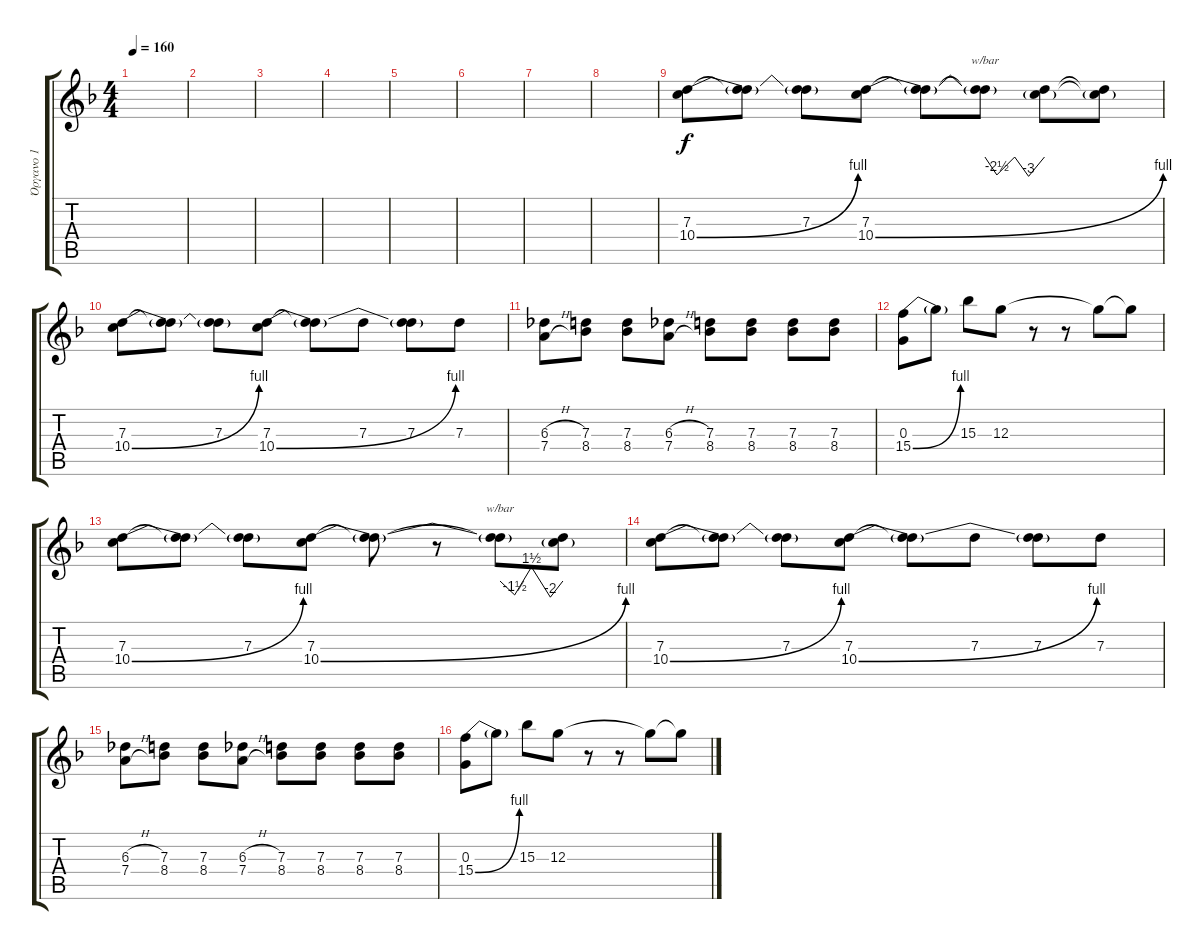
\track ("Όργανο 1" "Όργανο 1") {instrument distortionguitar}
\staff {score tabs}
\tuning (E4 B3 G3 D3 A2 E2) {hide}
\ts (4 4)
\tempo 160
\clef g2
\ks dminor
|
|
|
|
|
|
|
|
(7.3 10.4{be (bend 0 0 60 4)}).8 (7.3{t} 10.4{t}).8 (7.3 10.4{t}).8 (7.3 10.4{be (bend 0 0 60 4)}).8 (7.3{t} 10.4{t}).8 (7.3{t} 10.4{t}).8{tbe (custom default 0 0 12 -10 30 0 44 -12 60 0)} (7.3{t} 10.4{t}).8 (7.3{t} 10.4{t}).8 |
(7.3 10.4{be (bend 0 0 60 4)}).8 (7.3{t} 10.4{t}).8 (7.3 10.4{t}).8 (7.3 10.4{be (bend 0 0 60 4)}).8 (7.3{t} 10.4{t}).8 7.3.8 (7.3 10.4{t}).8 7.3.8 |
(6.3{h} 7.4{h}).8 (7.3 8.4).8 (7.3 8.4).8 (6.3{h} 7.4{h}).8 (7.3 8.4).8 (7.3 8.4).8 (7.3 8.4).8 (7.3 8.4).8 |
(0.3 15.4{be (bend 0 0 60 4)}).8 15.4{t}.8 15.3.8 12.3.8 r.8 r.8 12.3{t}.8 12.3{t}.8 |
(7.3 10.4{be (bend 0 0 60 4)}).8 (7.3{t} 10.4{t}).8 (7.3 10.4{t}).8 (7.3 10.4{be (bend 0 0 60 4)}).8 (7.3{t} 10.4{t}).8 r.8 (7.3{t} 10.4{t}).8{tbe (custom default 0 0 14 -6 30 6 48 -8 60 0)} (7.3{t} 10.4{t}).8 |
(7.3 10.4{be (bend 0 0 60 4)}).8 (7.3{t} 10.4{t}).8 (7.3 10.4{t}).8 (7.3 10.4{be (bend 0 0 60 4)}).8 (7.3{t} 10.4{t}).8 7.3.8 (7.3 10.4{t}).8 7.3.8 |
(6.3{h} 7.4{h}).8 (7.3 8.4).8 (7.3 8.4).8 (6.3{h} 7.4{h}).8 (7.3 8.4).8 (7.3 8.4).8 (7.3 8.4).8 (7.3 8.4).8 |
(0.3 15.4{be (bend 0 0 60 4)}).8 15.4{t}.8 15.3.8 12.3.8 r.8 r.8 12.3{t}.8 12.3{t}.8
